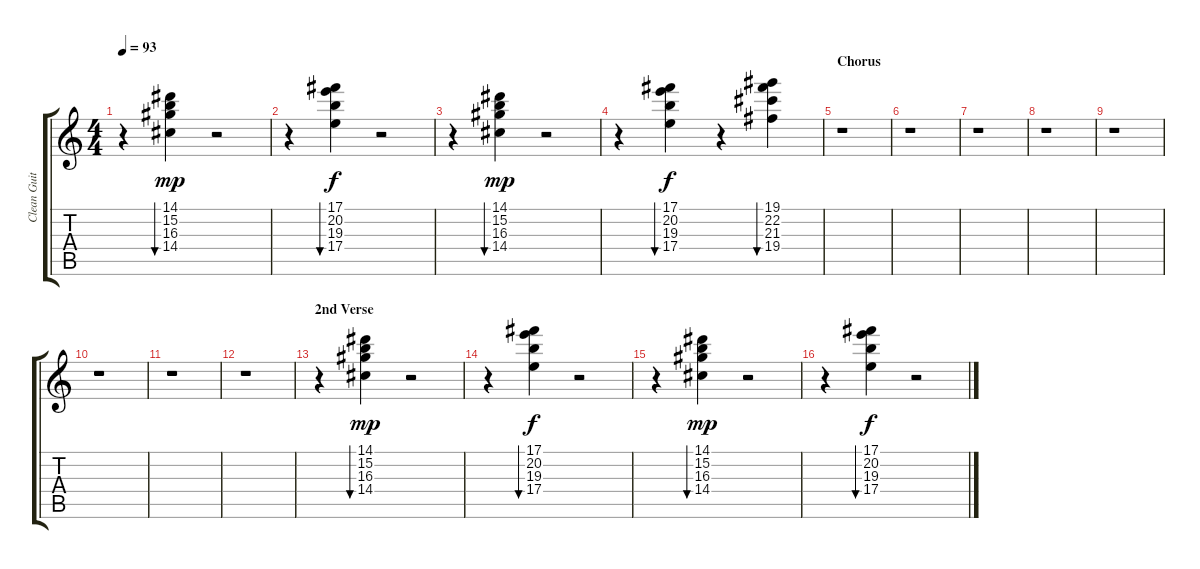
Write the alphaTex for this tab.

\track ("Clean Guitar 2" "Clean Guit") {instrument electricguitarclean}
\staff {score tabs}
\tuning (Db4 Ab3 E3 B2 Gb2 B1) {hide}
\ts (4 4)
\tempo 93
\clef g2
\ks c
r.4{dy f} (14.1 15.2 16.3 14.4).4{bu 120 dy mp} r.2 |
r.4 (17.1 20.2 19.3 17.4).4{bu 120 dy f} r.2 |
r.4 (14.1 15.2 16.3 14.4).4{bu 120 dy mp} r.2 |
r.4 (17.1 20.2 19.3 17.4).4{bu 120 dy f} r.4 (19.1 22.2 21.3 19.4).4{bu 120} |
\section ("" "Chorus")
r.1 |
r.1 |
r.1 |
r.1 |
r.1 |
r.1 |
r.1 |
r.1 |
\section ("" "2nd Verse")
r.4 (14.1 15.2 16.3 14.4).4{bu 120 dy mp volume 10} r.2 |
r.4 (17.1 20.2 19.3 17.4).4{bu 120 dy f} r.2 |
r.4 (14.1 15.2 16.3 14.4).4{bu 120 dy mp} r.2 |
r.4 (17.1 20.2 19.3 17.4).4{bu 120 dy f} r.2
